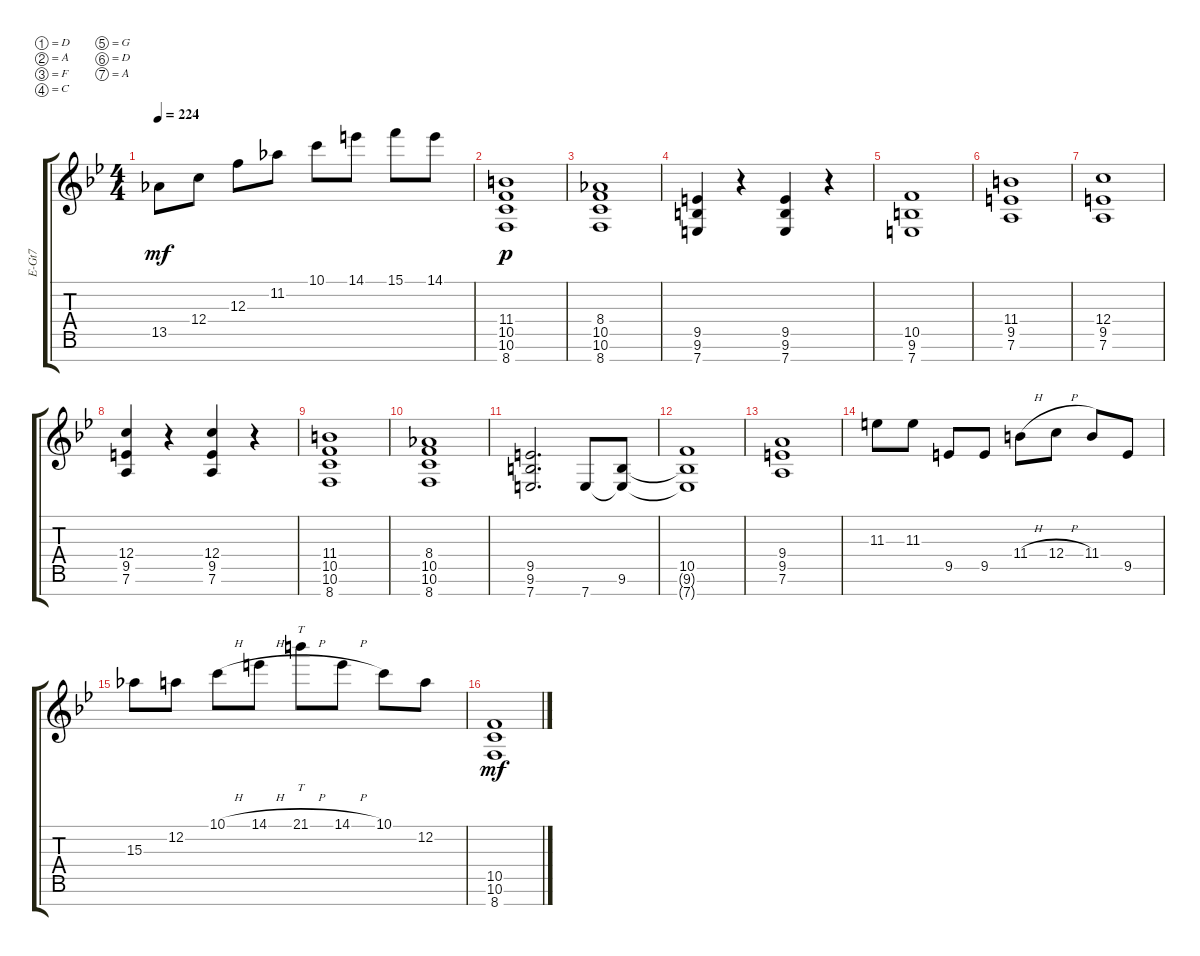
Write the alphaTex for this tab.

\defaultSystemsLayout 4
\bracketExtendMode groupsimilarinstruments
\otherSystemsTrackNameOrientation horizontal
\track ("Electric Guitar" "E-Gt7") {instrument distortionguitar}
\staff {score tabs}
\tuning (D4 A3 F3 C3 G2 D2 A1)
\ts (4 4)
\tempo 224
\clef g2
\ks bb
13.5{acc b}.8{dy mf beam Down} 12.4{acc forcenatural}.8{beam Down} 12.3{acc forcenatural}.8{beam Down} 11.2{acc b}.8{beam Down} 10.1{acc forcenatural}.8{beam Down} 14.1{acc #}.8{beam Down} 15.1{acc forcenatural}.8{beam Down} 14.1{acc #}.8{beam Down} |
(8.7{acc forcenatural} 10.6{acc forcenatural} 10.5{acc forcenatural} 11.4{acc #}).1{dy p beam Up} |
(8.7{acc forcenatural} 10.6{acc forcenatural} 10.5{acc forcenatural} 8.4{acc b}).1{beam Up} |
(7.7{acc #} 9.6{acc #} 9.5{acc #}).4{beam Up} r.4{beam Up} (7.7{acc #} 9.6{acc #} 9.5{acc #}).4{beam Up} r.4{beam Up} |
(7.7{acc #} 9.6{acc #} 10.5{acc forcenatural}).1{beam Up} |
(7.6{acc forcenatural} 9.5{acc #} 11.4{acc #}).1{beam Up} |
(12.4{acc forcenatural} 9.5{acc #} 7.6{acc forcenatural}).1{beam Up} |
(12.4{acc forcenatural} 9.5{acc #} 7.6{acc forcenatural}).4{beam Up} r.4{beam Up} (12.4{acc forcenatural} 9.5{acc #} 7.6{acc forcenatural}).4{beam Up} r.4{beam Up} |
(8.7{acc forcenatural} 10.6{acc forcenatural} 10.5{acc forcenatural} 11.4{acc #}).1{beam Up} |
(8.7{acc forcenatural} 10.6{acc forcenatural} 10.5{acc forcenatural} 8.4{acc b}).1{beam Up} |
(7.7{acc #} 9.6{acc #} 9.5{acc #}).2{d beam Up} 7.7{acc #}.8{beam Up} (9.6{acc #} 7.7{t acc #}).8{beam Up} |
(7.7{t acc #} 9.6{t acc #} 10.5{acc forcenatural}).1{beam Up} |
(7.6{acc forcenatural} 9.5{acc #} 9.4{acc forcenatural}).1{beam Up} |
11.3{acc #}.8{beam Down} 11.3{acc #}.8{beam Down} 9.5{acc #}.8{beam Up} 9.5{acc #}.8{beam Up} 11.4{h acc #}.8{beam Down} 12.4{h acc forcenatural}.8{beam Down} 11.4{acc #}.8{beam Up} 9.5{acc #}.8{beam Up} |
15.3{acc b}.8{beam Down} 12.2{acc forcenatural}.8{beam Down} 10.1{h acc forcenatural}.8{beam Down} 14.1{h acc #}.8{beam Down} 21.1{h acc #}.8{tt beam Down} 14.1{h acc #}.8{beam Down} 10.1{acc forcenatural}.8{beam Down} 12.2{acc forcenatural}.8{beam Down} |
(10.5{acc forcenatural} 8.7{acc forcenatural} 10.6{acc forcenatural}).1{dy mf beam Up}
